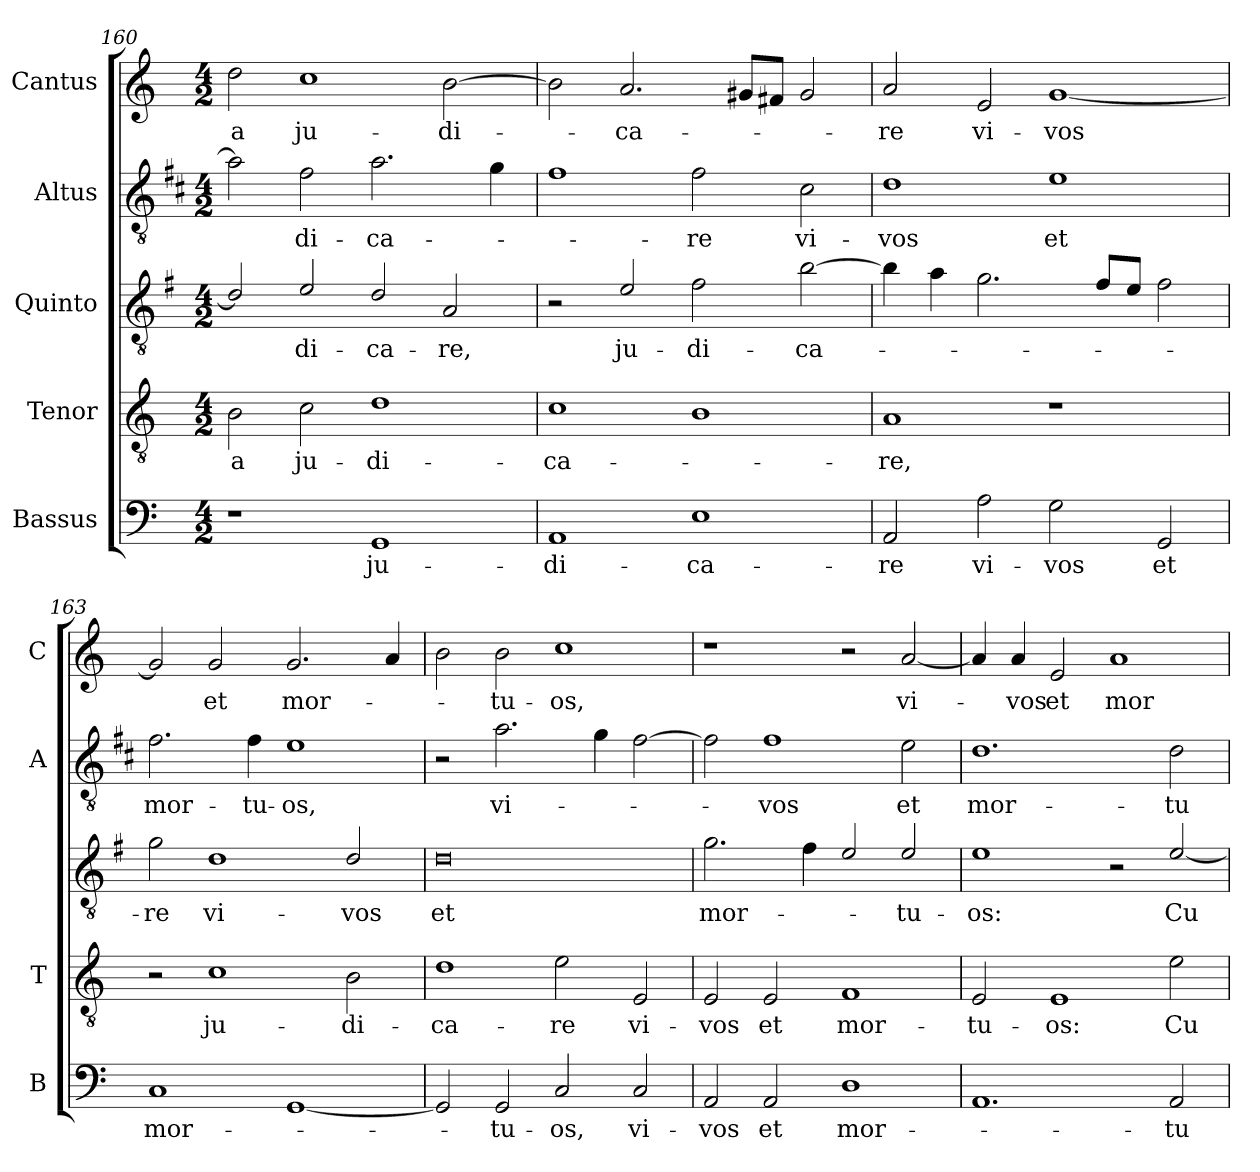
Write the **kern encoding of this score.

**kern	**text	**kern	**text	**kern	**text	**kern	**text	**kern	**text
*part5	*part5	*part4	*part4	*part3	*part3	*part2	*part2	*part1	*part1
*staff5	*staff5	*staff4	*staff4	*staff3	*staff3	*staff2	*staff2	*staff1	*staff1
*I"Bassus	*	*I"Tenor	*	*I"Quinto	*	*I"Altus	*	*I"Cantus	*
*I'B	*	*I'T	*	*	*	*I'A	*	*I'C	*
*clefF4	*	*clefGv2	*	*clefGv2	*	*clefGv2	*	*clefG2	*
*	*	*	*	*ITrd4c7	*	*ITrd1c2	*	*	*
*k[]	*	*k[]	*	*k[]	*	*k[]	*	*k[]	*
*C:	*	*C:	*	*C:	*	*C:	*	*C:	*
*M4/2	*	*M4/2	*	*M4/2	*	*M4/2	*	*M4/2	*
=160	=160	=160	=160	=160	=160	=160	=160	=160	=160
!	!	!	!LO:LY:b	!	!	!	!	!	!LO:LY:b
1r	.	2B\	-a	2G/]	.	2g\]	.	2dd\	-a
!	!	!	!LO:LY:b	!	!LO:LY:b	!	!LO:LY:b	!	!LO:LY:b
.	.	2c\	ju-	2A/	-di-	2e\	-di-	1cc	ju-
!	!LO:LY:b	!	!LO:LY:b	!	!LO:LY:b	!	!LO:LY:b	!	!
1GG	ju-	1d	-di-	2G/	-ca-	2.g\	-ca-	.	.
!	!	!	!	!	!LO:LY:b	!	!	!	!LO:LY:b
.	.	.	.	2D/	-re,	.	.	[2b\	-di-
.	.	.	.	.	.	4f\	.	.	.
=161	=161	=161	=161	=161	=161	=161	=161	=161	=161
!	!LO:LY:b	!	!LO:LY:b	!	!	!	!	!	!
1AA	-di-	1c	-ca-	2r	.	1e	.	2b\]	.
!	!	!	!	!	!LO:LY:b	!	!	!	!LO:LY:b
.	.	.	.	2A/	ju-	.	.	2.a/	-ca-
!	!LO:LY:b	!	!	!	!LO:LY:b	!	!LO:LY:b	!	!
1E	-ca-	1B	.	2B\	-di-	2e\	-re	.	.
.	.	.	.	.	.	.	.	8g#X/L	.
.	.	.	.	.	.	.	.	8f#X/J	.
!	!	!	!	!	!LO:LY:b	!	!LO:LY:b	!	!
.	.	.	.	[2e\	-ca-	2B\	vi-	2g#/	.
!!LO:PB:g=z
=162	=162	=162	=162	=162	=162	=162	=162	=162	=162
!	!LO:LY:b	!	!LO:LY:b	!	!	!	!LO:LY:b	!	!LO:LY:b
2AA/	-re	1A	-re,	4e\]	.	1c	-vos	2a/	-re
.	.	.	.	4d\	.	.	.	.	.
!	!LO:LY:b	!	!	!	!	!	!	!	!LO:LY:b
2A\	vi-	.	.	2.c\	.	.	.	2e/	vi-
!	!LO:LY:b	!	!	!	!	!	!LO:LY:b	!	!LO:LY:b
2G\	-vos	1r	.	.	.	1d	et	[1g	-vos
.	.	.	.	8B/L	.	.	.	.	.
.	.	.	.	8A/J	.	.	.	.	.
!	!LO:LY:b	!	!	!	!	!	!	!	!
2GG/	et	.	.	2B\	.	.	.	.	.
=163	=163	=163	=163	=163	=163	=163	=163	=163	=163
!	!LO:LY:b	!	!	!	!LO:LY:b	!	!LO:LY:b	!	!
1C	mor-	2r	.	2c\	-re	2.e\	mor-	2g/]	.
!	!	!	!LO:LY:b	!	!LO:LY:b	!	!	!	!LO:LY:b
.	.	1c	ju-	1G	vi-	.	.	2g/	et
!	!	!	!	!	!	!	!LO:LY:b	!	!
.	.	.	.	.	.	4e\	-tu-	.	.
!	!	!	!	!	!	!	!LO:LY:b	!	!LO:LY:b
[1GG	.	.	.	.	.	1d	-os,	2.g/	mor-
!	!	!	!LO:LY:b	!	!LO:LY:b	!	!	!	!
.	.	2B\	-di-	2G/	-vos	.	.	.	.
.	.	.	.	.	.	.	.	4a/	.
=164	=164	=164	=164	=164	=164	=164	=164	=164	=164
!	!	!	!LO:LY:b	!	!LO:LY:b	!	!	!	!
2GG/]	.	1d	-ca-	0G	et	2r	.	2b\	.
!	!LO:LY:b	!	!	!	!	!	!LO:LY:b	!	!LO:LY:b
2GG/	-tu-	.	.	.	.	2.g\	vi-	2b\	-tu-
!	!LO:LY:b	!	!LO:LY:b	!	!	!	!	!	!LO:LY:b
2C/	-os,	2e\	-re	.	.	.	.	1cc	-os,
.	.	.	.	.	.	4f\	.	.	.
!	!LO:LY:b	!	!LO:LY:b	!	!	!	!	!	!
2C/	vi-	2E/	vi-	.	.	[2e\	.	.	.
=165	=165	=165	=165	=165	=165	=165	=165	=165	=165
!	!LO:LY:b	!	!LO:LY:b	!	!LO:LY:b	!	!	!	!
2AA/	-vos	2E/	-vos	2.c\	mor-	2e\]	.	1r	.
!	!LO:LY:b	!	!LO:LY:b	!	!	!	!LO:LY:b	!	!
2AA/	et	2E/	et	.	.	1e	-vos	.	.
.	.	.	.	4B\	.	.	.	.	.
!	!LO:LY:b	!	!LO:LY:b	!	!	!	!	!	!
1D	mor-	1F	mor-	2A/	.	.	.	2r	.
!	!	!	!	!	!LO:LY:b	!	!LO:LY:b	!	!LO:LY:b
.	.	.	.	2A/	-tu-	2d\	et	[2a/	vi-
=166	=166	=166	=166	=166	=166	=166	=166	=166	=166
!	!	!	!LO:LY:b	!	!LO:LY:b	!	!LO:LY:b	!	!
1.AA	.	2E/	-tu-	1A	-os:	1.c	mor-	4a/]	.
!	!	!	!	!	!	!	!	!	!LO:LY:b
.	.	.	.	.	.	.	.	4a/	-vos
!	!	!	!LO:LY:b	!	!	!	!	!	!LO:LY:b
.	.	1E	-os:	.	.	.	.	2e/	et
!	!	!	!	!	!	!	!	!	!LO:LY:b
.	.	.	.	2r	.	.	.	1a	mor-
!	!LO:LY:b	!	!LO:LY:b	!	!LO:LY:b	!	!LO:LY:b	!	!
2AA/	-tu-	2e\	Cu-	[2A/	Cu-	2c\	-tu-	.	.
=	=	=	=	=	=	=	=	=	=
*-	*-	*-	*-	*-	*-	*-	*-	*-	*-
